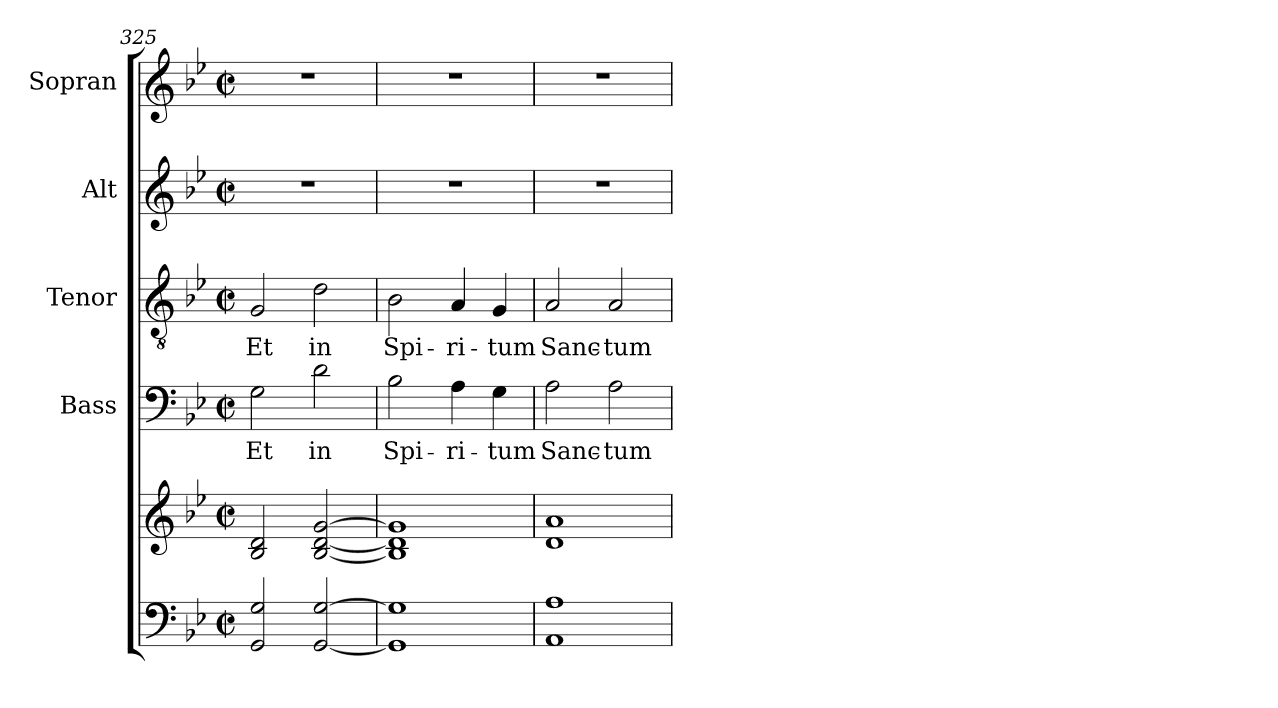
**kern	**kern	**kern	**text	**kern	**text	**kern	**kern
*part5	*part5	*part4	*part4	*part3	*part3	*part2	*part1
*staff6	*staff5	*staff4	*staff4	*staff3	*staff3	*staff2	*staff1
*	*	*I"Bass	*	*I"Tenor	*	*I"Alt	*I"Sopran
*	*	*I'B.	*	*I'T.	*	*I'A.	*I'S.
*clefF4	*clefG2	*clefF4	*	*clefGv2	*	*clefG2	*clefG2
*k[b-e-]	*k[b-e-]	*k[b-e-]	*	*k[b-e-]	*	*k[b-e-]	*k[b-e-]
*B-:	*B-:	*B-:	*	*B-:	*	*B-:	*B-:
*M2/2	*M2/2	*M2/2	*	*M2/2	*	*M2/2	*M2/2
*met(c|)	*met(c|)	*met(c|)	*	*met(c|)	*	*met(c|)	*met(c|)
=325	=325	=325	=325	=325	=325	=325	=325
!	!	!	!LO:LY:b	!	!LO:LY:b	!	!
2GG/ 2G/	2B-/ 2d/	2G\	Et	2G/	Et	1r	1r
!	!	!	!LO:LY:b	!	!LO:LY:b	!	!
[2GG/ [2G/	[2B-/ [2d/ [2g/	2d\	in	2d\	in	.	.
=326	=326	=326	=326	=326	=326	=326	=326
!	!	!	!LO:LY:b	!	!LO:LY:b	!	!
1GG] 1G]	1B-] 1d] 1g]	2B-\	Spi-	2B-\	Spi-	1r	1r
!	!	!	!LO:LY:b	!	!LO:LY:b	!	!
.	.	4A\	-ri-	4A/	-ri-	.	.
!	!	!	!LO:LY:b	!	!LO:LY:b	!	!
.	.	4G\	-tum	4G/	-tum	.	.
=327	=327	=327	=327	=327	=327	=327	=327
!	!	!	!LO:LY:b	!	!LO:LY:b	!	!
1AA 1A	1d 1a	2A\	Sanc-	2A/	Sanc-	1r	1r
!	!	!	!LO:LY:b	!	!LO:LY:b	!	!
.	.	2A\	-tum	2A/	-tum	.	.
=	=	=	=	=	=	=	=
*-	*-	*-	*-	*-	*-	*-	*-
